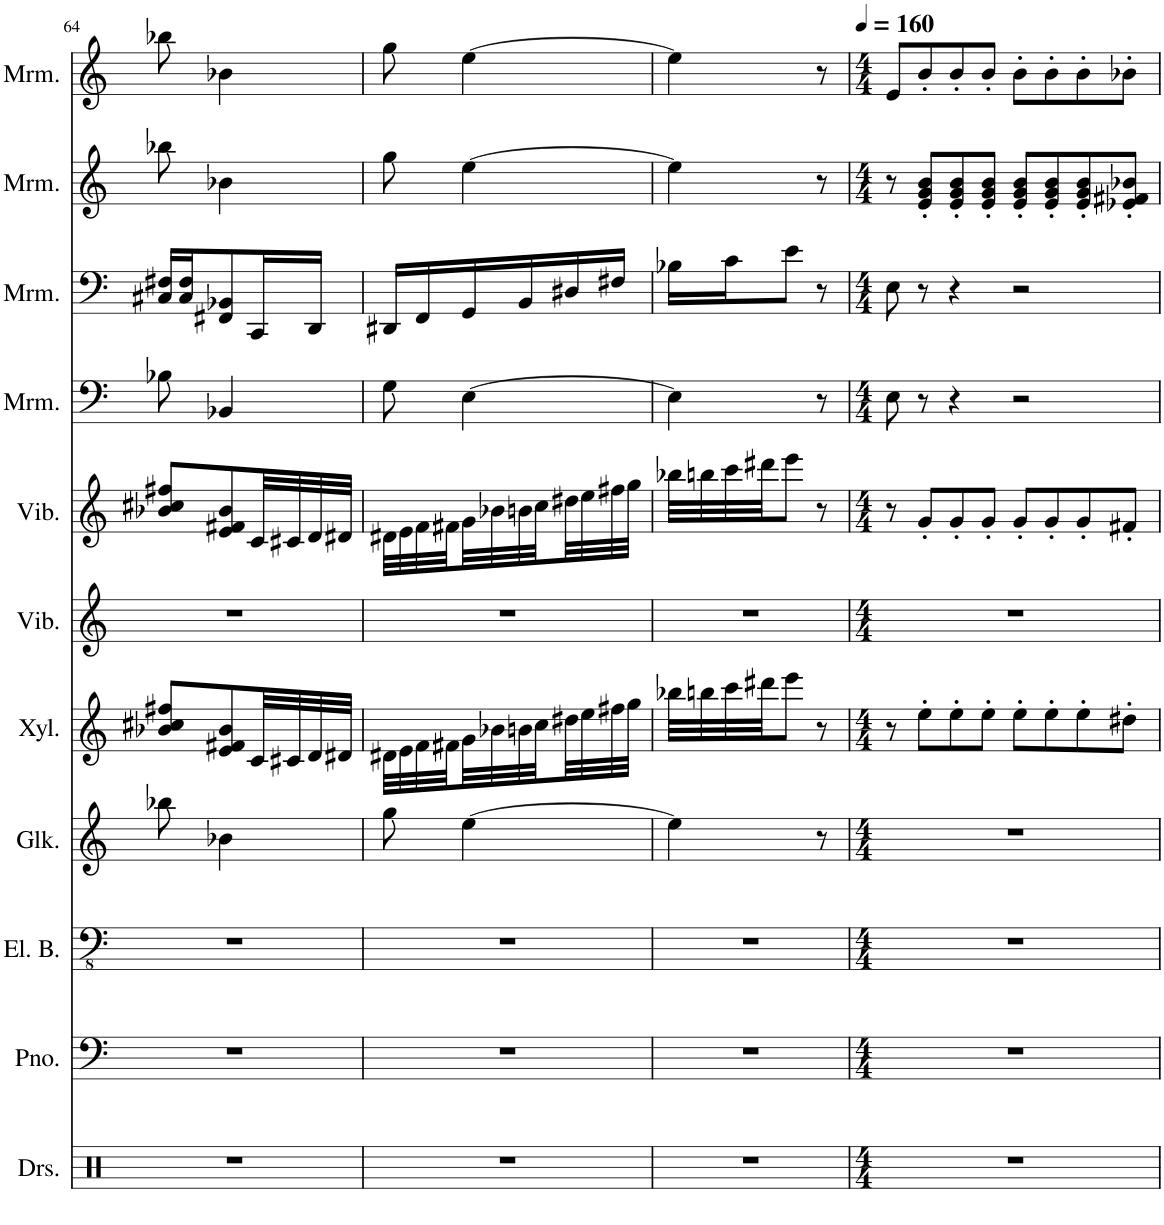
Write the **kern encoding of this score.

**kern	**kern	**kern	**kern	**kern	**kern	**kern	**kern	**kern	**kern	**kern
*part11	*part10	*part9	*part8	*part7	*part6	*part5	*part4	*part3	*part2	*part1
*staff11	*staff10	*staff9	*staff8	*staff7	*staff6	*staff5	*staff4	*staff3	*staff2	*staff1
*I"Drumset	*I"Piano	*I"Electric Bass	*I"Glockenspiel	*I"Xylophone	*I"Vibraphone	*I"Vibraphone	*I"Marimba	*I"Marimba	*I"Marimba	*I"Marimba
*I'Drs.	*I'Pno.	*I'El. B.	*I'Glk.	*I'Xyl.	*I'Vib.	*I'Vib.	*I'Mrm.	*I'Mrm.	*I'Mrm.	*I'Mrm.
!!LO:PB:g=z
*clefX	*clefF4	*clefFv4	*clefG2	*clefG2	*clefG2	*clefG2	*clefF4	*clefF4	*clefG2	*clefG2
*	*	*	*Trd-14c-24	*Trd-7c-12	*	*	*	*	*	*
*k[]	*k[]	*k[]	*k[]	*k[]	*k[]	*k[]	*k[]	*k[]	*k[]	*k[]
*M3/8	*M3/8	*M3/8	*M3/8	*M3/8	*M3/8	*M3/8	*M3/8	*M3/8	*M3/8	*M3/8
=64	=64	=64	=64	=64	=64	=64	=64	=64	=64	=64
4.r	4.r	4.r	8bb-X\	8b-X/ 8cc#X/ 8ff#X/L	4.r	8b-X/ 8cc#X/ 8ff#X/L	8B-X\	16C#X/ 16F#X/LL	8bb-X\	8bb-X\
.	.	.	.	.	.	.	.	16C#/ 16F#/J	.	.
.	.	.	4b-X\	8e/ 8f#X/ 8b-/	.	8e/ 8f#X/ 8b-/	4BB-X/	8FF#X/ 8BB-X/	4b-X\	4b-X\
.	.	.	.	32c/LL	.	32c/LL	.	16CC/L	.	.
.	.	.	.	32c#X/	.	32c#X/	.	.	.	.
.	.	.	.	32d/	.	32d/	.	16DD/JJ	.	.
.	.	.	.	32d#X/JJJ	.	32d#X/JJJ	.	.	.	.
=65	=65	=65	=65	=65	=65	=65	=65	=65	=65	=65
4.r	4.r	4.r	8gg\	32d#X\LLL	4.r	32d#X\LLL	8G\	16DD#X/LL	8gg\	8gg\
.	.	.	.	32e\	.	32e\	.	.	.	.
.	.	.	.	32f\	.	32f\	.	16FF/	.	.
.	.	.	.	32f#X\	.	32f#X\	.	.	.	.
.	.	.	[4ee\	32g\	.	32g\	[4E\	16GG/	[4ee\	[4ee\
.	.	.	.	32b-X\	.	32b-X\	.	.	.	.
.	.	.	.	32bn\	.	32bn\	.	16BB/	.	.
.	.	.	.	32cc\	.	32cc\	.	.	.	.
.	.	.	.	32dd#X\	.	32dd#X\	.	16D#X/	.	.
.	.	.	.	32ee\	.	32ee\	.	.	.	.
.	.	.	.	32ff#X\	.	32ff#X\	.	16F#X/JJ	.	.
.	.	.	.	32gg\JJJ	.	32gg\JJJ	.	.	.	.
=66	=66	=66	=66	=66	=66	=66	=66	=66	=66	=66
4.r	4.r	4.r	4ee\]	32bb-X\LLL	4.r	32bb-X\LLL	4E\]	16B-X\LL	4ee\]	4ee\]
.	.	.	.	32bbn\	.	32bbn\	.	.	.	.
.	.	.	.	32ccc\	.	32ccc\	.	16c\J	.	.
.	.	.	.	32ddd#X\JJ	.	32ddd#X\JJ	.	.	.	.
.	.	.	.	8eee\J	.	8eee\J	.	8e\J	.	.
.	.	.	8r	8r	.	8r	8r	8r	8r	8r
=67	=67	=67	=67	=67	=67	=67	=67	=67	=67	=67
*M4/4	*M4/4	*M4/4	*M4/4	*M4/4	*M4/4	*M4/4	*M4/4	*M4/4	*M4/4	*M4/4
*	*	*	*	*	*	*	*	*	*	*MM160
1r	1r	1r	1r	8r	1r	8r	8E\	8E\	8r	8e/L
.	.	.	.	8ee'\L	.	8g'/L	8r	8r	8e/' 8g/' 8b/'L	8b'/
.	.	.	.	8ee'\	.	8g'/	4r	4r	8e/' 8g/' 8b/'	8b'/
.	.	.	.	8ee'\J	.	8g'/J	.	.	8e/' 8g/' 8b/'J	8b'/J
.	.	.	.	8ee'\L	.	8g'/L	2r	2r	8e/' 8g/' 8b/'L	8b'\L
.	.	.	.	8ee'\	.	8g'/	.	.	8e/' 8g/' 8b/'	8b'\
.	.	.	.	8ee'\	.	8g'/	.	.	8e/' 8g/' 8b/'	8b'\
.	.	.	.	8dd#X'\J	.	8f#X'/J	.	.	8e-X/' 8f#X/' 8b-X/'J	8b-X'\J
=	=	=	=	=	=	=	=	=	=	=
*-	*-	*-	*-	*-	*-	*-	*-	*-	*-	*-
